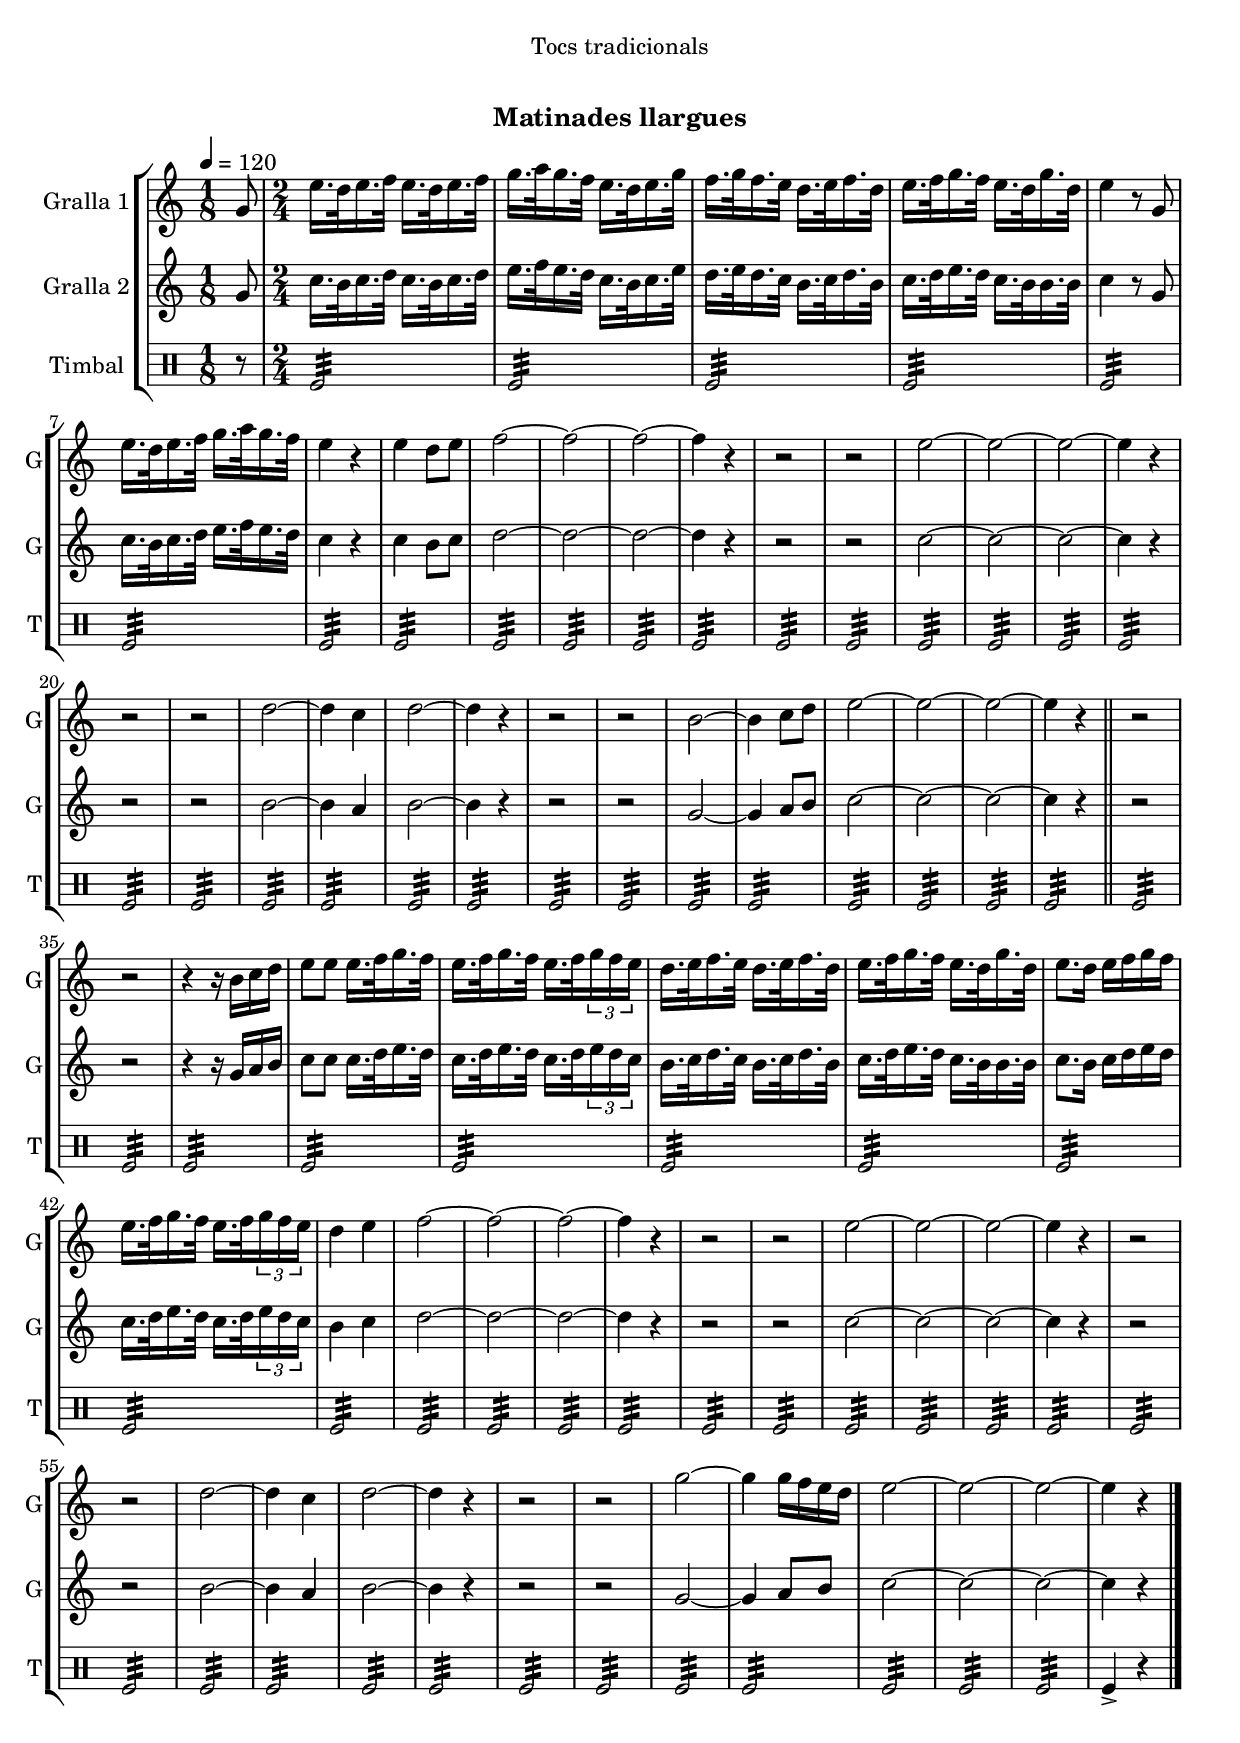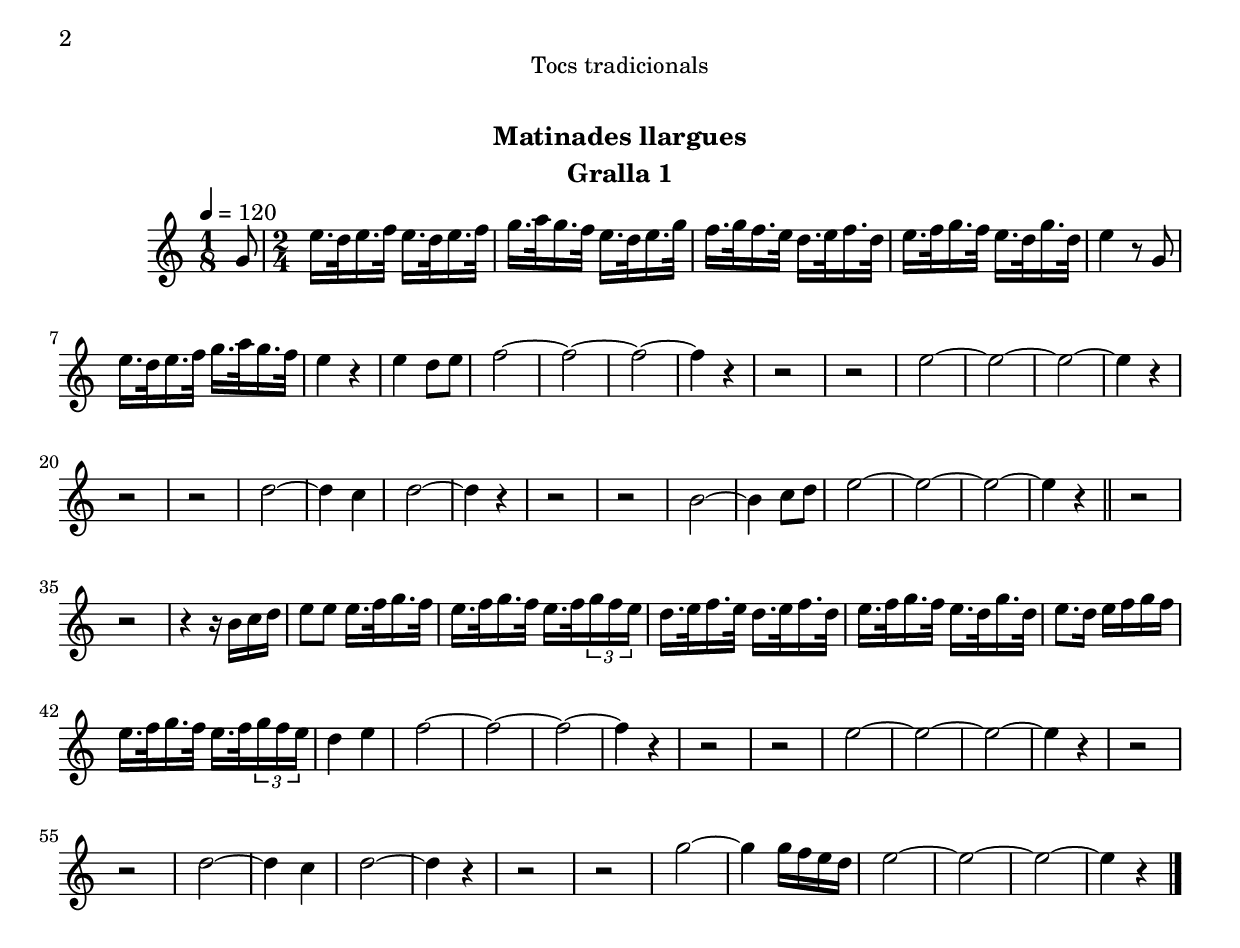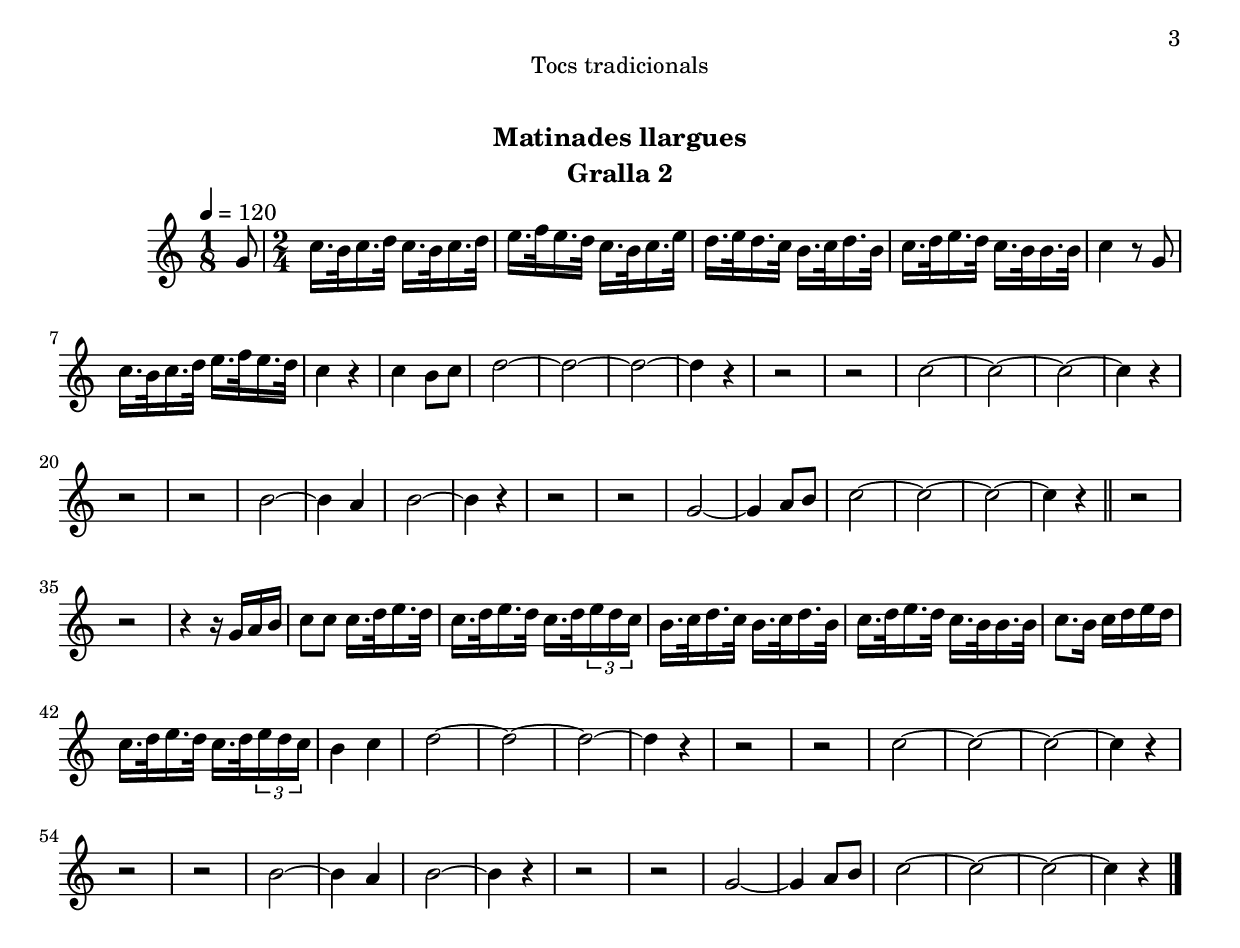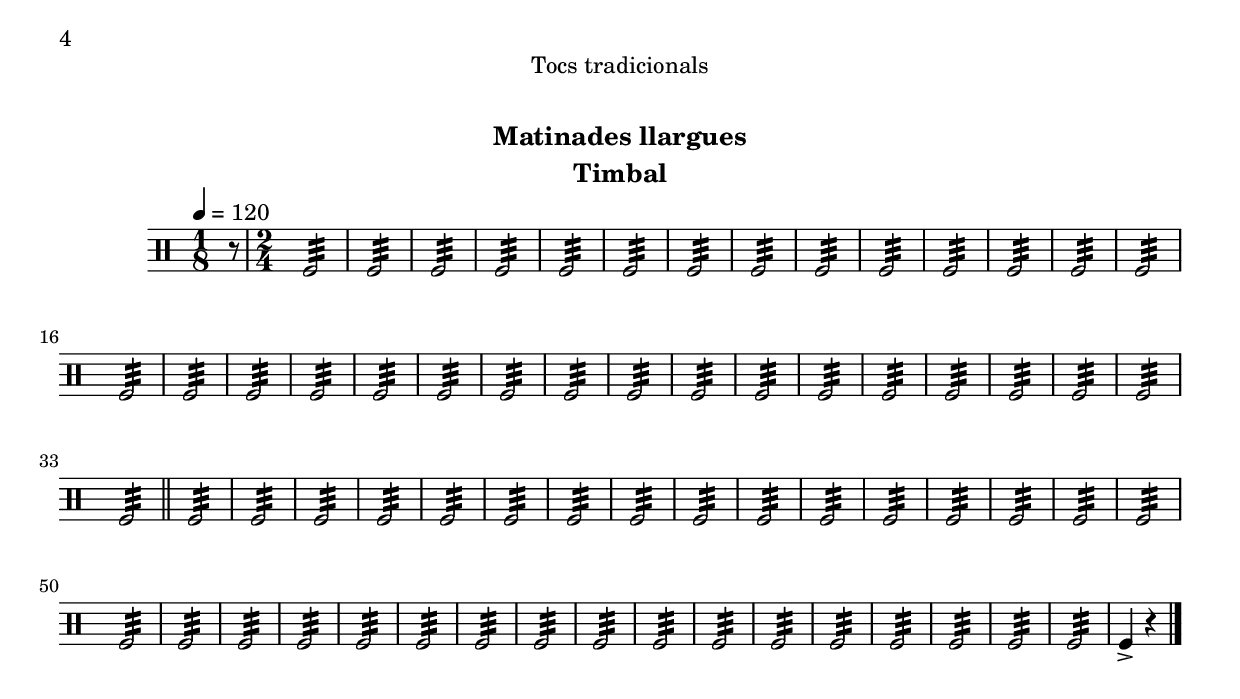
\version "2.22.1"

\header {
  dedication="Tocs tradicionals"
  title="  "
  subtitle="Matinades llargues"
  subsubtitle=""
  poet=""
  meter=""
  piece=""
  composer=""
  arranger=""
  opus=""
  instrument=""
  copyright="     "
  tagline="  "
}

liniaroAa =
\relative g'
{
  \tempo 4=120
  \clef treble
  \key c \major
  \time 1/8
  g8  |
  \time 2/4   e'16. d32 e16. f32 e16. d32 e16. f32  |
  g16. a32 g16. f32 e16. d32 e16. g32  |
  f16. g32 f16. e32 d16. e32 f16. d32  |
  %05
  e16. f32 g16. f32 e16. d32 g16. d32  |
  e4 r8 g,  |
  e'16. d32 e16. f32 g16. a32 g16. f32  |
  e4 r  |
  e4 d8 e  |
  %10
  f2 ~  |
  f2 ~  |
  f2 ~  |
  f4 r  |
  r2  |
  %15
  r2  |
  e2 ~  |
  e2 ~  |
  e2 ~  |
  e4 r  |
  %20
  r2  |
  r2  |
  d2 ~  |
  d4 c  |
  d2 ~  |
  %25
  d4 r  |
  r2  |
  r2  |
  b2 ~  |
  b4 c8 d  |
  %30
  e2 ~  |
  e2 ~  |
  e2 ~  |
  e4 r  \bar "||"
  r2  |
  %35
  r2  |
  r4 r16 b c d  |
  e8 e e16. f32 g16. f32  |
  e16. f32 g16. f32 e16. f32 \times 2/3 { g16 f e }  |
  d16. e32 f16. e32 d16. e32 f16. d32  |
  %40
  e16. f32 g16. f32 e16. d32 g16. d32  |
  e8. d16 e f g f  |
  e16. f32 g16. f32 e16. f32 \times 2/3 { g16 f e }  |
  d4 e  |
  f2 ~  |
  %45
  f2 ~  |
  f2 ~  |
  f4 r  |
  r2  |
  r2  |
  %50
  e2 ~  |
  e2 ~  |
  e2 ~  |
  e4 r  |
  r2  |
  %55
  r2  |
  d2 ~  |
  d4 c  |
  d2 ~  |
  d4 r  |
  %60
  r2  |
  r2  |
  g2 ~  |
  g4 g16 f e d  |
  e2 ~  |
  %65
  e2 ~  |
  e2 ~  |
  e4 r  \bar "|."
}

liniaroAb =
\relative g'
{
  \tempo 4=120
  \clef treble
  \key c \major
  \time 1/8
  g8  |
  \time 2/4   c16. b32 c16. d32 c16. b32 c16. d32  |
  e16. f32 e16. d32 c16. b32 c16. e32  |
  d16. e32 d16. c32 b16. c32 d16. b32  |
  %05
  c16. d32 e16. d32 c16. b32 b16. b32  |
  c4 r8 g  |
  c16. b32 c16. d32 e16. f32 e16. d32  |
  c4 r  |
  c4 b8 c  |
  %10
  d2 ~  |
  d2 ~  |
  d2 ~  |
  d4 r  |
  r2  |
  %15
  r2  |
  c2 ~  |
  c2 ~  |
  c2 ~  |
  c4 r  |
  %20
  r2  |
  r2  |
  b2 ~  |
  b4 a  |
  b2 ~  |
  %25
  b4 r  |
  r2  |
  r2  |
  g2 ~  |
  g4 a8 b  |
  %30
  c2 ~  |
  c2 ~  |
  c2 ~  |
  c4 r  \bar "||"
  r2  |
  %35
  r2  |
  r4 r16 g a b  |
  c8 c c16. d32 e16. d32  |
  c16. d32 e16. d32 c16. d32 \times 2/3 { e16 d c }  |
  b16. c32 d16. c32 b16. c32 d16. b32  |
  %40
  c16. d32 e16. d32 c16. b32 b16. b32  |
  c8. b16 c d e d  |
  c16. d32 e16. d32 c16. d32 \times 2/3 { e16 d c }  |
  b4 c  |
  d2 ~  |
  %45
  d2 ~  |
  d2 ~  |
  d4 r  |
  r2  |
  r2  |
  %50
  c2 ~  |
  c2 ~  |
  c2 ~  |
  c4 r  |
  r2  |
  %55
  r2  |
  b2 ~  |
  b4 a  |
  b2 ~  |
  b4 r  |
  %60
  r2  |
  r2  |
  g2 ~  |
  g4 a8 b  |
  c2 ~  |
  %65
  c2 ~  |
  c2 ~  |
  c4 r  \bar "|."
}

liniaroAc =
\drummode
{
  \tempo 4=120
  \time 1/8
  r8  |
  \time 2/4   tomfl2:32  |
  tomfl2:32  |
  tomfl2:32  |
  %05
  tomfl2:32  |
  tomfl2:32  |
  tomfl2:32  |
  tomfl2:32  |
  tomfl2:32  |
  %10
  tomfl2:32  |
  tomfl2:32  |
  tomfl2:32  |
  tomfl2:32  |
  tomfl2:32  |
  %15
  tomfl2:32  |
  tomfl2:32  |
  tomfl2:32  |
  tomfl2:32  |
  tomfl2:32  |
  %20
  tomfl2:32  |
  tomfl2:32  |
  tomfl2:32  |
  tomfl2:32  |
  tomfl2:32  |
  %25
  tomfl2:32  |
  tomfl2:32  |
  tomfl2:32  |
  tomfl2:32  |
  tomfl2:32  |
  %30
  tomfl2:32  |
  tomfl2:32  |
  tomfl2:32  |
  tomfl2:32  \bar "||"
  tomfl2:32  |
  %35
  tomfl2:32  |
  tomfl2:32  |
  tomfl2:32  |
  tomfl2:32  |
  tomfl2:32  |
  %40
  tomfl2:32  |
  tomfl2:32  |
  tomfl2:32  |
  tomfl2:32  |
  tomfl2:32  |
  %45
  tomfl2:32  |
  tomfl2:32  |
  tomfl2:32  |
  tomfl2:32  |
  tomfl2:32  |
  %50
  tomfl2:32  |
  tomfl2:32  |
  tomfl2:32  |
  tomfl2:32  |
  tomfl2:32  |
  %55
  tomfl2:32  |
  tomfl2:32  |
  tomfl2:32  |
  tomfl2:32  |
  tomfl2:32  |
  %60
  tomfl2:32  |
  tomfl2:32  |
  tomfl2:32  |
  tomfl2:32  |
  tomfl2:32  |
  %65
  tomfl2:32  |
  tomfl2:32  |
  tomfl4-> r  \bar "|."
}

\bookpart {
  \score {
    \new StaffGroup {
      \override Score.RehearsalMark #'self-alignment-X = #LEFT
      <<
        \new Staff \with {instrumentName = #"Gralla 1" shortInstrumentName = #"G"} \liniaroAa
        \new Staff \with {instrumentName = #"Gralla 2" shortInstrumentName = #"G"} \liniaroAb
        \new DrumStaff \with {instrumentName = #"Timbal" shortInstrumentName = #"T"} \liniaroAc
      >>
    }
    \layout {}
  }
  \score { \unfoldRepeats
    \new StaffGroup {
      \override Score.RehearsalMark #'self-alignment-X = #LEFT
      <<
        \new Staff \with {instrumentName = #"Gralla 1" shortInstrumentName = #"G"} \liniaroAa
        \new Staff \with {instrumentName = #"Gralla 2" shortInstrumentName = #"G"} \liniaroAb
        \new DrumStaff \with {instrumentName = #"Timbal" shortInstrumentName = #"T"} \liniaroAc
      >>
    }
    \midi {}
  }
}

\bookpart {
  \header {instrument="Gralla 1"}
  \score {
    \new StaffGroup {
      \override Score.RehearsalMark #'self-alignment-X = #LEFT
      <<
        \new Staff \liniaroAa
      >>
    }
    \layout {}
  }
  \score { \unfoldRepeats
    \new StaffGroup {
      \override Score.RehearsalMark #'self-alignment-X = #LEFT
      <<
        \new Staff \liniaroAa
      >>
    }
    \midi {}
  }
}

\bookpart {
  \header {instrument="Gralla 2"}
  \score {
    \new StaffGroup {
      \override Score.RehearsalMark #'self-alignment-X = #LEFT
      <<
        \new Staff \liniaroAb
      >>
    }
    \layout {}
  }
  \score { \unfoldRepeats
    \new StaffGroup {
      \override Score.RehearsalMark #'self-alignment-X = #LEFT
      <<
        \new Staff \liniaroAb
      >>
    }
    \midi {}
  }
}

\bookpart {
  \header {instrument="Timbal"}
  \score {
    \new StaffGroup {
      \override Score.RehearsalMark #'self-alignment-X = #LEFT
      <<
        \new DrumStaff \liniaroAc
      >>
    }
    \layout {}
  }
  \score { \unfoldRepeats
    \new StaffGroup {
      \override Score.RehearsalMark #'self-alignment-X = #LEFT
      <<
        \new DrumStaff \liniaroAc
      >>
    }
    \midi {}
  }
}

